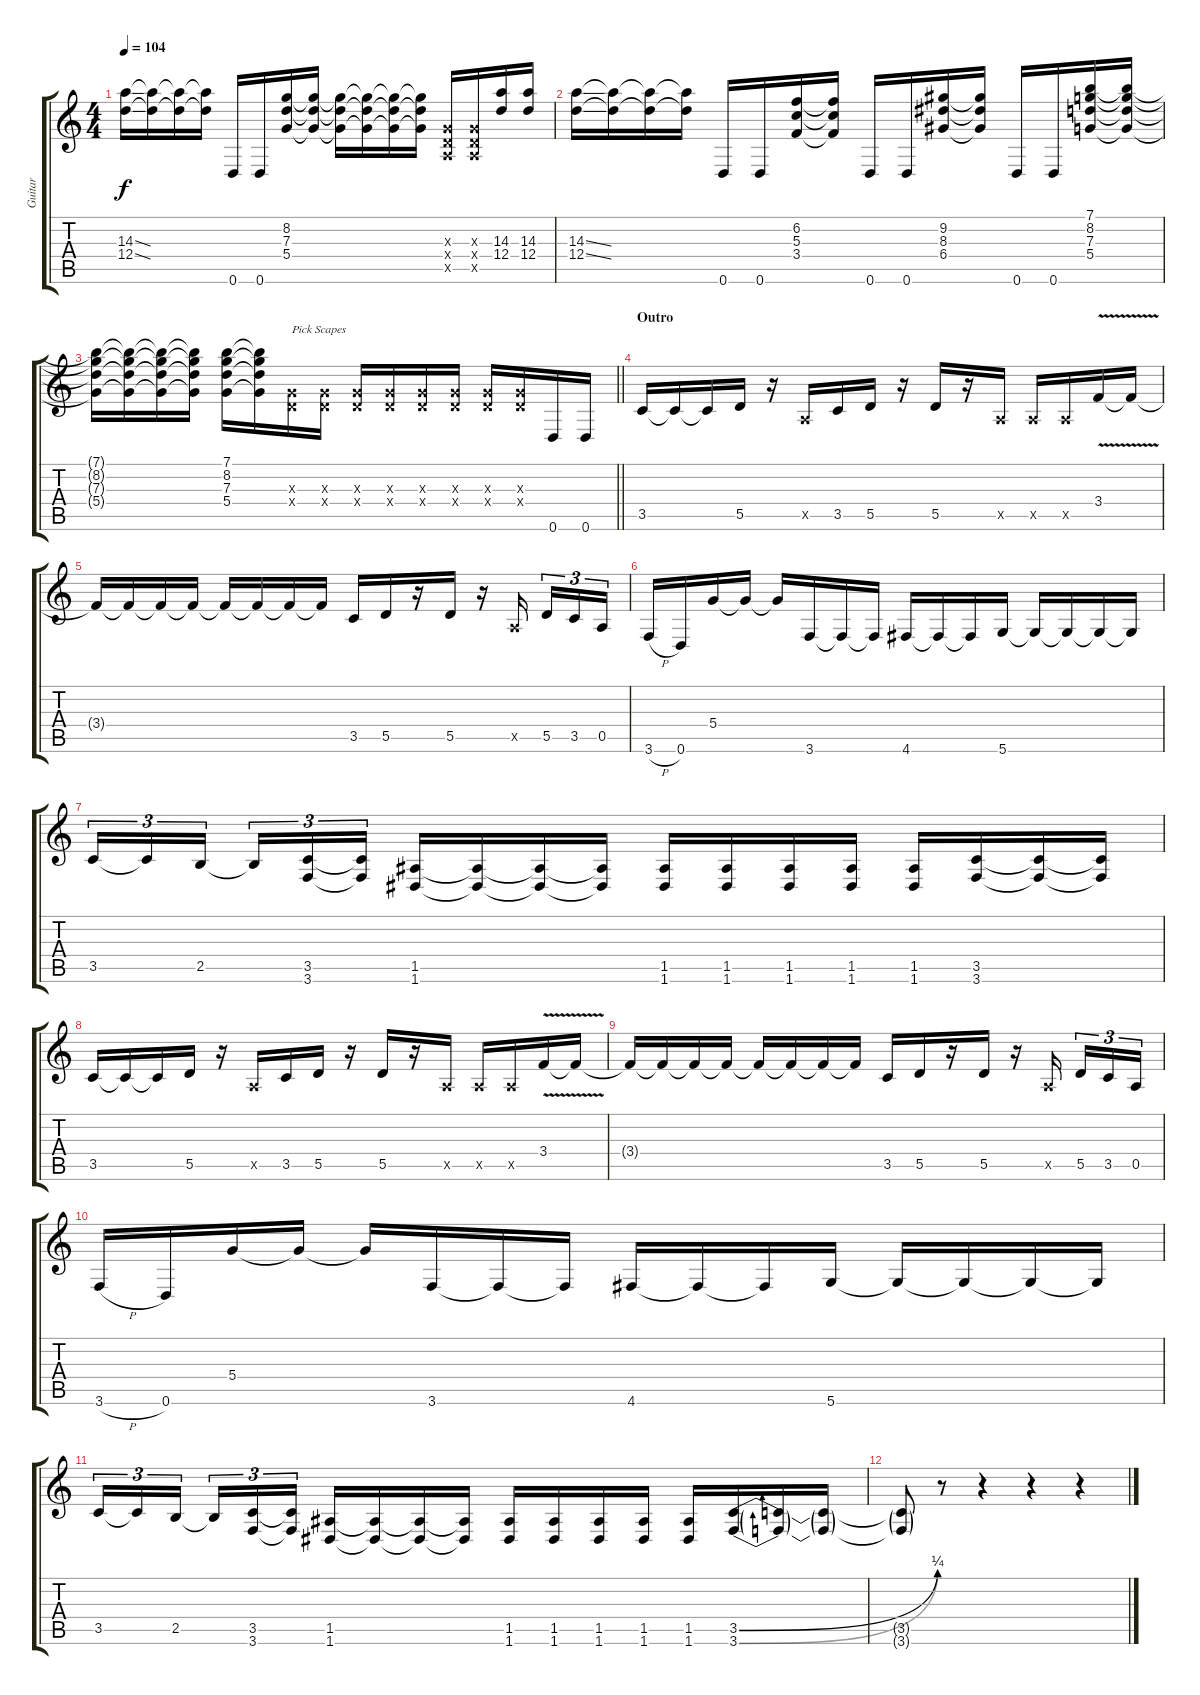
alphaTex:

\track ("Guitar" "Guitar") {instrument overdrivenguitar}
\staff {score tabs}
\tuning (E4 B3 G3 D3 A2 D2) {hide}
\ts (4 4)
\tempo 104
\clef g2
\ks c
(14.3{ss} 12.4{ss}).16{dy f} (14.3{t} 12.4{t}).16 (14.3{t} 12.4{t}).16 (14.3{t} 12.4{t}).16 0.6.16 0.6.16 (8.2 7.3 5.4).16 (8.2{t} 7.3{t} 5.4{t}).16 (8.2{t} 7.3{t} 5.4{t}).16 (8.2{t} 7.3{t} 5.4{t}).16 (8.2{t} 7.3{t} 5.4{t}).16 (8.2{t} 7.3{t} 5.4{t}).16 (0.3{x} 0.4{x} 0.5{x}).16 (0.3{x} 0.4{x} 0.5{x}).16 (14.3 12.4).16 (14.3 12.4).16 |
(14.3{ss} 12.4{ss}).16 (14.3{t} 12.4{t}).16 (14.3{t} 12.4{t}).16 (14.3{t} 12.4{t}).16 0.6.16 0.6.16 (6.2 5.3 3.4).16 (6.2{t} 5.3{t} 3.4{t}).16 0.6.16 0.6.16 (9.2 8.3 6.4).16 (9.2{t} 8.3{t} 6.4{t}).16 0.6.16 0.6.16 (7.1 8.2 7.3 5.4).16 (7.1{t} 8.2{t} 7.3{t} 5.4{t}).16 |
\barLineRight lightlight
(7.1{t} 8.2{t} 7.3{t} 5.4{t}).16 (7.1{t} 8.2{t} 7.3{t} 5.4{t}).16 (7.1{t} 8.2{t} 7.3{t} 5.4{t}).16 (7.1{t} 8.2{t} 7.3{t} 5.4{t}).16 (7.1 8.2 7.3 5.4).16 (7.1{t} 8.2{t} 7.3{t} 5.4{t}).16 (0.3{x} 0.4{x}).16{txt "Pick Scapes"} (0.3{x} 0.4{x}).16 (0.3{x} 0.4{x}).16 (0.3{x} 0.4{x}).16 (0.3{x} 0.4{x}).16 (0.3{x} 0.4{x}).16 (0.3{x} 0.4{x}).16 (0.3{x} 0.4{x}).16 0.6.16 0.6.16 |
\section ("" "Outro")
3.5.16 3.5{t}.16 3.5{t}.16 5.5.16 r.16 0.5{x}.16 3.5.16 5.5.16 r.16 5.5.16 r.16 0.5{x}.16 0.5{x}.16 0.5{x}.16 3.4{v}.16 3.4{t}.16 |
3.4{t}.16 3.4{t}.16 3.4{t}.16 3.4{t}.16 3.4{t}.16 3.4{t}.16 3.4{t}.16 3.4{t}.16 3.5.16 5.5.16 r.16 5.5.16 r.16 0.5{x}.16{beam splitsecondary} 5.5.16{tu (3 2)} 3.5.16{tu (3 2)} 0.5.16{tu (3 2)} |
3.6{h}.16 0.6.16 5.4.16 5.4{t}.16 5.4{t}.16 3.6.16 3.6{t}.16 3.6{t}.16 4.6.16 4.6{t}.16 4.6{t}.16 5.6.16 5.6{t}.16 5.6{t}.16 5.6{t}.16 5.6{t}.16 |
3.5.16{tu (3 2)} 3.5{t}.16{tu (3 2)} 2.5.16{tu (3 2) beam splitsecondary} 2.5{t}.16{tu (3 2)} (3.5 3.6).16{tu (3 2)} (3.5{t} 3.6{t}).16{tu (3 2)} (1.5 1.6).16 (1.5{t} 1.6{t}).16 (1.5{t} 1.6{t}).16 (1.5{t} 1.6{t}).16 (1.5 1.6).16 (1.5 1.6).16 (1.5 1.6).16 (1.5 1.6).16 (1.5 1.6).16 (3.5 3.6).16 (3.5{t} 3.6{t}).16 (3.5{t} 3.6{t}).16 |
3.5.16 3.5{t}.16 3.5{t}.16 5.5.16 r.16 0.5{x}.16 3.5.16 5.5.16 r.16 5.5.16 r.16 0.5{x}.16 0.5{x}.16 0.5{x}.16 3.4{v}.16 3.4{t}.16 |
3.4{t}.16 3.4{t}.16 3.4{t}.16 3.4{t}.16 3.4{t}.16 3.4{t}.16 3.4{t}.16 3.4{t}.16 3.5.16 5.5.16 r.16 5.5.16 r.16 0.5{x}.16{beam splitsecondary} 5.5.16{tu (3 2)} 3.5.16{tu (3 2)} 0.5.16{tu (3 2)} |
3.6{h}.16 0.6.16 5.4.16 5.4{t}.16 5.4{t}.16 3.6.16 3.6{t}.16 3.6{t}.16 4.6.16 4.6{t}.16 4.6{t}.16 5.6.16 5.6{t}.16 5.6{t}.16 5.6{t}.16 5.6{t}.16 |
3.5.16{tu (3 2)} 3.5{t}.16{tu (3 2)} 2.5.16{tu (3 2) beam splitsecondary} 2.5{t}.16{tu (3 2)} (3.5 3.6).16{tu (3 2)} (3.5{t} 3.6{t}).16{tu (3 2)} (1.5 1.6).16 (1.5{t} 1.6{t}).16 (1.5{t} 1.6{t}).16 (1.5{t} 1.6{t}).16 (1.5 1.6).16 (1.5 1.6).16 (1.5 1.6).16 (1.5 1.6).16 (1.5 1.6).16 (3.5{be (bend 0 0 60 1)} 3.6{be (bend 0 0 60 1)}).16 (3.5{t} 3.6{t}).16 (3.5{t} 3.6{t}).16 |
(3.5{t} 3.6{t}).8 r.8 r.4 r.4 r.4
